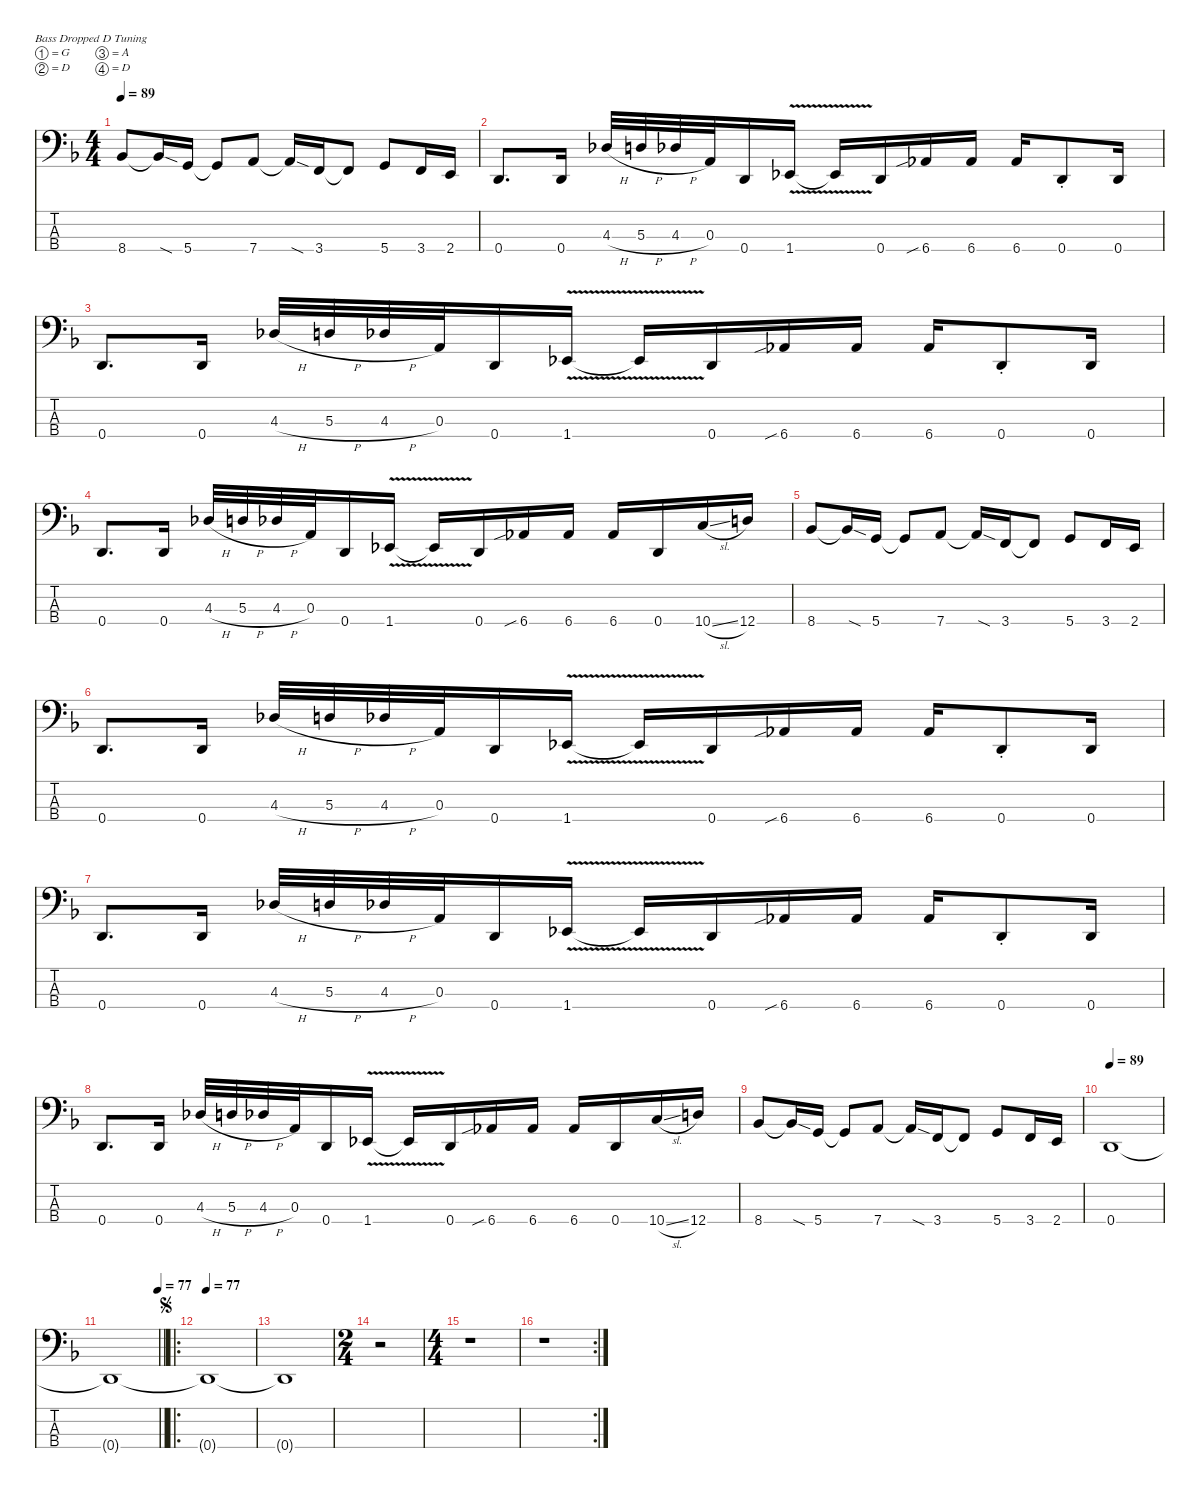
\defaultSystemsLayout 4
\hideDynamics
\bracketExtendMode nobrackets
\singleTrackTrackNamePolicy hidden
\multiTrackTrackNamePolicy hidden
\firstSystemTrackNameMode fullname
\firstSystemTrackNameOrientation horizontal
\otherSystemsTrackNameOrientation horizontal
\track ("Martin Mendez - El. Bass #1" "el.bs.") {instrument electricbassfinger}
\staff {score tabs}
\tuning (G2 D2 A1 D1)
\ts (4 4)
\tempo 89
\clef f4
\ks f
8.4{acc b}.8{dy ff beam Up} 8.4{sod t acc b}.16{beam Up} 5.4{acc forcenatural}.16{beam Up} 5.4{t acc forcenatural}.8{beam Up} 7.4{acc forcenatural}.8{beam Up} 7.4{sod t acc forcenatural}.16{beam Up} 3.4{acc forcenatural}.16{beam Up} 3.4{t acc forcenatural}.8{beam Up} 5.4{acc forcenatural}.8{beam Up} 3.4{acc forcenatural}.16{beam Up} 2.4{acc forcenatural}.16{beam Up} |
0.4{acc forcenatural}.8{d beam Up} 0.4{acc forcenatural}.16{beam Up} 4.3{h acc b}.32{beam Up} 5.3{h acc forcenatural}.32{beam Up} 4.3{h acc b}.32{beam Up} 0.3{acc forcenatural}.32{beam Up} 0.4{acc forcenatural}.16{beam Up} 1.4{v acc b}.16{beam Up} 1.4{v t acc b}.16{dy f beam Up} 0.4{acc forcenatural}.16{dy ff beam Up} 6.4{sib acc b}.16{beam Up} 6.4{acc b}.16{beam Up} 6.4{acc b}.16{beam Up} 0.4{st acc forcenatural}.8{beam Up} 0.4{acc forcenatural}.16{beam Up} |
0.4{acc forcenatural}.8{d beam Up} 0.4{acc forcenatural}.16{beam Up} 4.3{h acc b}.32{beam Up} 5.3{h acc forcenatural}.32{beam Up} 4.3{h acc b}.32{beam Up} 0.3{acc forcenatural}.32{beam Up} 0.4{acc forcenatural}.16{beam Up} 1.4{v acc b}.16{beam Up} 1.4{v t acc b}.16{dy f beam Up} 0.4{acc forcenatural}.16{dy ff beam Up} 6.4{sib acc b}.16{beam Up} 6.4{acc b}.16{beam Up} 6.4{acc b}.16{beam Up} 0.4{st acc forcenatural}.8{beam Up} 0.4{acc forcenatural}.16{beam Up} |
0.4{acc forcenatural}.8{d beam Up} 0.4{acc forcenatural}.16{beam Up} 4.3{h acc b}.32{beam Up} 5.3{h acc forcenatural}.32{beam Up} 4.3{h acc b}.32{beam Up} 0.3{acc forcenatural}.32{beam Up} 0.4{acc forcenatural}.16{beam Up} 1.4{v acc b}.16{beam Up} 1.4{v t acc b}.16{dy f beam Up} 0.4{acc forcenatural}.16{dy ff beam Up} 6.4{sib acc b}.16{beam Up} 6.4{acc b}.16{beam Up} 6.4{acc b}.16{beam Up} 0.4{acc forcenatural}.16{beam Up} 10.4{sl acc forcenatural}.16{beam Up} 12.4{acc forcenatural}.16{beam Up} |
8.4{acc b}.8{beam Up} 8.4{sod t acc b}.16{beam Up} 5.4{acc forcenatural}.16{beam Up} 5.4{t acc forcenatural}.8{beam Up} 7.4{acc forcenatural}.8{beam Up} 7.4{sod t acc forcenatural}.16{beam Up} 3.4{acc forcenatural}.16{beam Up} 3.4{t acc forcenatural}.8{beam Up} 5.4{acc forcenatural}.8{beam Up} 3.4{acc forcenatural}.16{beam Up} 2.4{acc forcenatural}.16{beam Up} |
0.4{acc forcenatural}.8{d beam Up} 0.4{acc forcenatural}.16{beam Up} 4.3{h acc b}.32{beam Up} 5.3{h acc forcenatural}.32{beam Up} 4.3{h acc b}.32{beam Up} 0.3{acc forcenatural}.32{beam Up} 0.4{acc forcenatural}.16{beam Up} 1.4{v acc b}.16{beam Up} 1.4{v t acc b}.16{dy f beam Up} 0.4{acc forcenatural}.16{dy ff beam Up} 6.4{sib acc b}.16{beam Up} 6.4{acc b}.16{beam Up} 6.4{acc b}.16{beam Up} 0.4{st acc forcenatural}.8{beam Up} 0.4{acc forcenatural}.16{beam Up} |
0.4{acc forcenatural}.8{d beam Up} 0.4{acc forcenatural}.16{beam Up} 4.3{h acc b}.32{beam Up} 5.3{h acc forcenatural}.32{beam Up} 4.3{h acc b}.32{beam Up} 0.3{acc forcenatural}.32{beam Up} 0.4{acc forcenatural}.16{beam Up} 1.4{v acc b}.16{beam Up} 1.4{v t acc b}.16{dy f beam Up} 0.4{acc forcenatural}.16{dy ff beam Up} 6.4{sib acc b}.16{beam Up} 6.4{acc b}.16{beam Up} 6.4{acc b}.16{beam Up} 0.4{st acc forcenatural}.8{beam Up} 0.4{acc forcenatural}.16{beam Up} |
0.4{acc forcenatural}.8{d beam Up} 0.4{acc forcenatural}.16{beam Up} 4.3{h acc b}.32{beam Up} 5.3{h acc forcenatural}.32{beam Up} 4.3{h acc b}.32{beam Up} 0.3{acc forcenatural}.32{beam Up} 0.4{acc forcenatural}.16{beam Up} 1.4{v acc b}.16{beam Up} 1.4{v t acc b}.16{dy f beam Up} 0.4{acc forcenatural}.16{dy ff beam Up} 6.4{sib acc b}.16{beam Up} 6.4{acc b}.16{beam Up} 6.4{acc b}.16{beam Up} 0.4{acc forcenatural}.16{beam Up} 10.4{sl acc forcenatural}.16{beam Up} 12.4{acc forcenatural}.16{beam Up} |
8.4{acc b}.8{beam Up} 8.4{sod t acc b}.16{beam Up} 5.4{acc forcenatural}.16{beam Up} 5.4{t acc forcenatural}.8{beam Up} 7.4{acc forcenatural}.8{beam Up} 7.4{sod t acc forcenatural}.16{beam Up} 3.4{acc forcenatural}.16{beam Up} 3.4{t acc forcenatural}.8{beam Up} 5.4{acc forcenatural}.8{beam Up} 3.4{acc forcenatural}.16{beam Up} 2.4{acc forcenatural}.16{beam Up} |
\tempo 89
0.4{acc forcenatural}.1{beam Up} |
\tempo (77 1)
\barLineRight lightlight
0.4{t acc forcenatural}.1{beam Up} |
\ro
\jump segno
\tempo 77
0.4{t acc forcenatural}.1{beam Up} |
0.4{t acc forcenatural}.1{dy f beam Up} |
\ts (2 4)
\beaming (8 2 2 2 2)
r.2{beam Down} |
\ts (4 4)
\beaming (8 2 2 2 2)
r.1{beam Down} |
\rc 2
r.1{beam Down}
